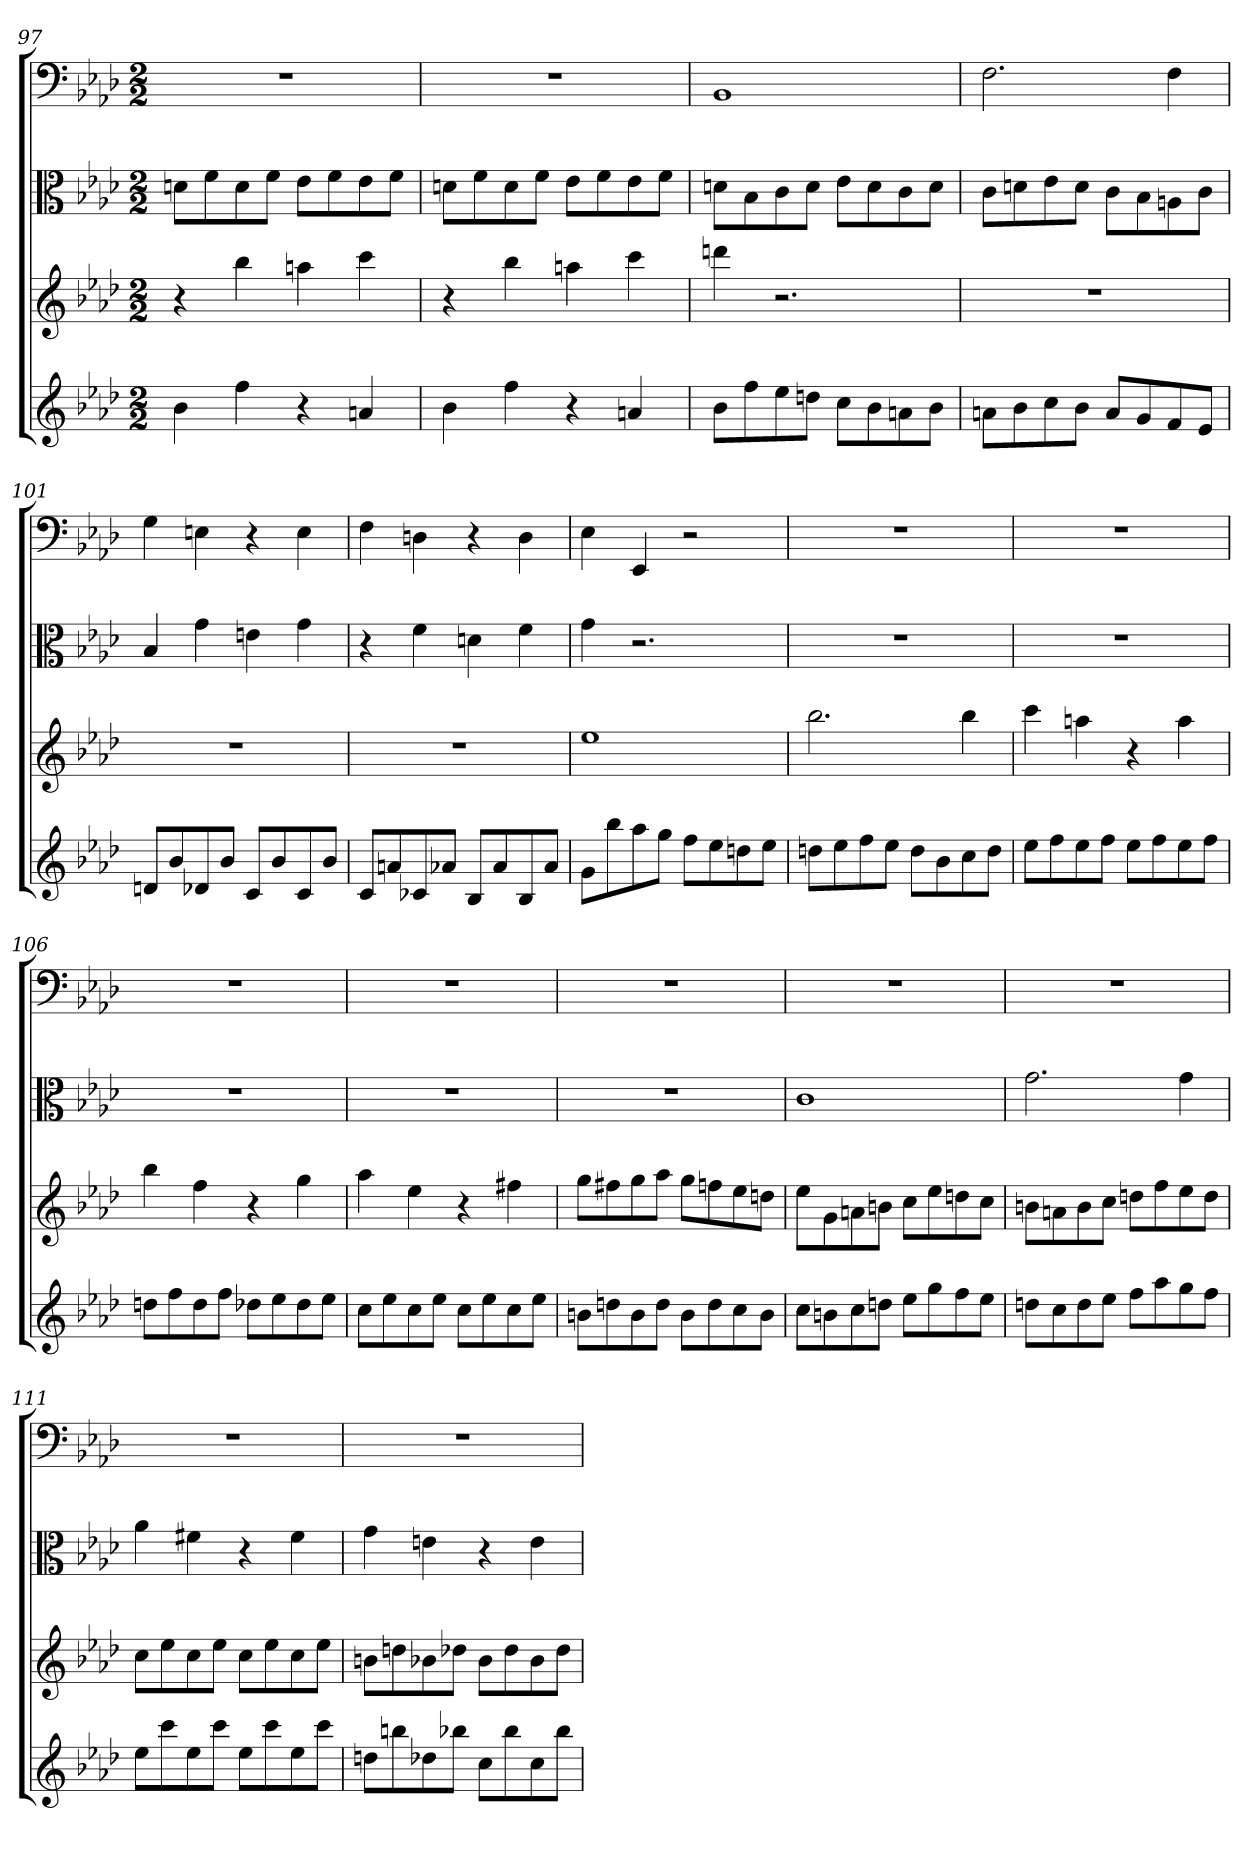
**kern	**kern	**kern	**kern
*part4	*part3	*part2	*part1
*staff4	*staff3	*staff2	*staff1
*	*	*clefC3	*clefF4
*k[b-e-a-d-]	*k[b-e-a-d-]	*k[b-e-a-d-]	*k[b-e-a-d-]
*f:	*f:	*f:	*f:
*M2/2	*M2/2	*M2/2	*M2/2
=97	=97	=97	=97
4b-	4r	8dn\L	1r
.	.	8f\	.
4ff	4bb-	8d\	.
.	.	8f\J	.
4r	4aan	8e-\L	.
.	.	8f\	.
4an	4ccc	8e-\	.
.	.	8f\J	.
=98	=98	=98	=98
4b-	4r	8dn\L	1r
.	.	8f\	.
4ff	4bb-	8d\	.
.	.	8f\J	.
4r	4aan	8e-\L	.
.	.	8f\	.
4an	4ccc	8e-\	.
.	.	8f\J	.
=99	=99	=99	=99
8b-L	4dddn	8dn\L	1BB-
8ff	.	8B-\	.
8ee-	2.r	8c\	.
8ddnJ	.	8d\J	.
8ccL	.	8e-\L	.
8b-	.	8d\	.
8an	.	8c\	.
8b-J	.	8d\J	.
=100	=100	=100	=100
8anL	1r	8c\L	2.F
8b-	.	8dn\	.
8cc	.	8e-\	.
8b-J	.	8d\J	.
8aL	.	8c\L	.
8g	.	8B-\	.
8f	.	8An\	4F
8e-J	.	8c\J	.
=101	=101	=101	=101
8dnL	1r	4B-	4G
8b-	.	.	.
8d-X	.	4g	4En
8b-J	.	.	.
8cL	.	4en	4r
8b-	.	.	.
8c	.	4g	4E
8b-J	.	.	.
=102	=102	=102	=102
8cL	1r	4r	4F
8an	.	.	.
8c-X	.	4f	4Dn
8a-XJ	.	.	.
8B-L	.	4dn	4r
8a-	.	.	.
8B-	.	4f	4D
8a-J	.	.	.
=103	=103	=103	=103
8gL	1ee-	4g	4E-
8bb-	.	.	.
8aa-	.	2.r	4EE-
8ggJ	.	.	.
8ffL	.	.	2r
8ee-	.	.	.
8ddn	.	.	.
8ee-J	.	.	.
=104	=104	=104	=104
8ddnL	2.bb-	1r	1r
8ee-	.	.	.
8ff	.	.	.
8ee-J	.	.	.
8ddL	.	.	.
8b-	.	.	.
8cc	4bb-	.	.
8ddJ	.	.	.
=105	=105	=105	=105
8ee-L	4ccc	1r	1r
8ff	.	.	.
8ee-	4aan	.	.
8ffJ	.	.	.
8ee-L	4r	.	.
8ff	.	.	.
8ee-	4aa	.	.
8ffJ	.	.	.
=106	=106	=106	=106
8ddnL	4bb-	1r	1r
8ff	.	.	.
8dd	4ff	.	.
8ffJ	.	.	.
8dd-XL	4r	.	.
8ee-	.	.	.
8dd-	4gg	.	.
8ee-J	.	.	.
=107	=107	=107	=107
8ccL	4aa-	1r	1r
8ee-	.	.	.
8cc	4ee-	.	.
8ee-J	.	.	.
8ccL	4r	.	.
8ee-	.	.	.
8cc	4ff#X	.	.
8ee-J	.	.	.
=108	=108	=108	=108
8bnL	8ggL	1r	1r
8ddn	8ff#X	.	.
8b	8gg	.	.
8ddJ	8aa-J	.	.
8bL	8ggL	.	.
8dd	8ffn	.	.
8cc	8ee-	.	.
8bJ	8ddnJ	.	.
=109	=109	=109	=109
8ccL	8ee-L	1c	1r
8bn	8g	.	.
8cc	8an	.	.
8ddnJ	8bnJ	.	.
8ee-L	8ccL	.	.
8gg	8ee-	.	.
8ff	8ddn	.	.
8ee-J	8ccJ	.	.
=110	=110	=110	=110
8ddnL	8bnL	2.g	1r
8cc	8an	.	.
8dd	8b	.	.
8ee-J	8ccJ	.	.
8ffL	8ddnL	.	.
8aa-	8ff	.	.
8gg	8ee-	4g	.
8ffJ	8ddJ	.	.
=111	=111	=111	=111
8ee-L	8ccL	4a-	1r
8ccc	8ee-	.	.
8ee-	8cc	4f#X	.
8cccJ	8ee-J	.	.
8ee-L	8ccL	4r	.
8ccc	8ee-	.	.
8ee-	8cc	4f#	.
8cccJ	8ee-J	.	.
=112	=112	=112	=112
8ddnL	8bnL	4g	1r
8bbn	8ddn	.	.
8dd-X	8b-X	4en	.
8bb-XJ	8dd-XJ	.	.
8ccL	8b-L	4r	.
8bb-	8dd-	.	.
8cc	8b-	4e	.
8bb-J	8dd-J	.	.
=	=	=	=
*-	*-	*-	*-
